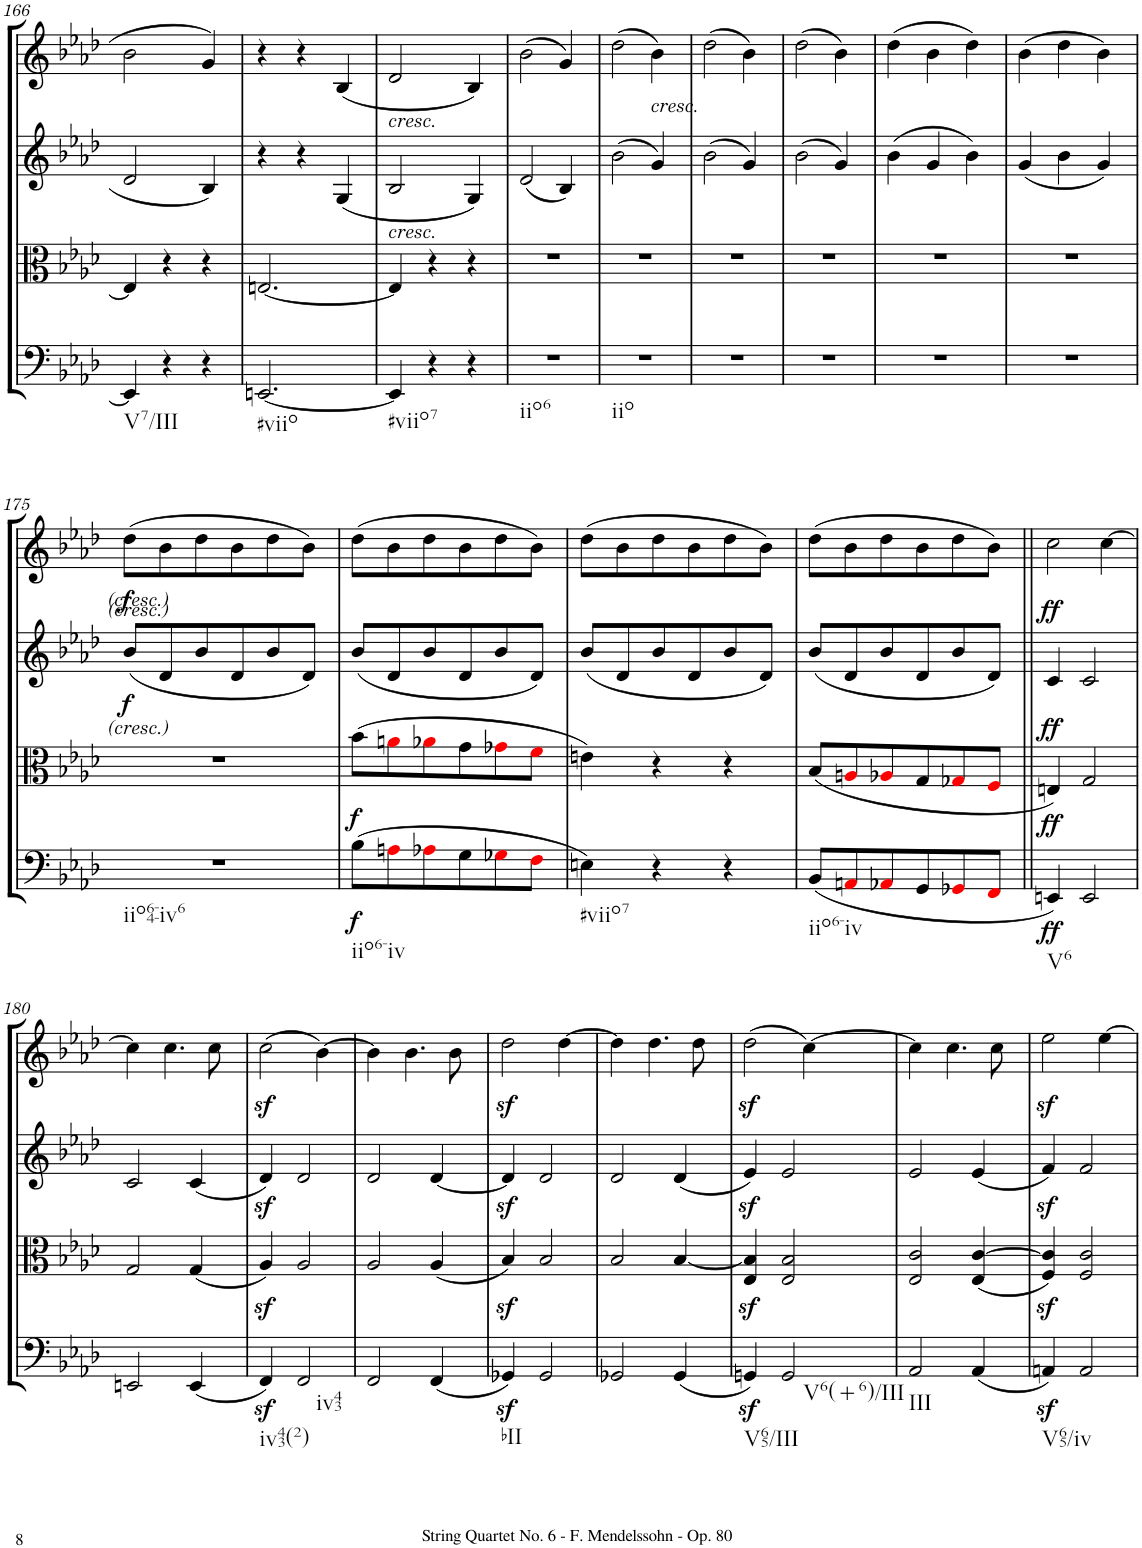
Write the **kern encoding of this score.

**kern	**dynam	**kern	**dynam	**kern	**dynam	**kern	**dynam
*part4	*part4	*part3	*part3	*part2	*part2	*part1	*part1
*staff4	*staff4	*staff3	*staff3	*staff2	*staff2	*staff1	*staff1
*I"Violoncello	*	*I"Viola	*	*I"Violino II	*	*I"Violino I	*
*I'Vc	*	*I'Vla	*	*I'Vln	*	*I'Vln	*
!!LO:PB:g=z
*clefF4	*	*clefC3	*	*clefG2	*	*clefG2	*
*k[b-e-a-d-]	*	*k[b-e-a-d-]	*	*k[b-e-a-d-]	*	*k[b-e-a-d-]	*
*M3/4	*	*M3/4	*	*M3/4	*	*M3/4	*
=166	=166	=166	=166	=166	=166	=166	=166
!LO:TX:b:t=V7/III	!	!	!	!	!	!	!
4EE-/]	.	4E-/]	.	2d-/	.	2b-\	.
4r	.	4r	.	.	.	.	.
4r	.	4r	.	4B-/	.	4g/	.
=167	=167	=167	=167	=167	=167	=167	=167
!LO:TX:b:t=#viio	!	!	!	!	!	!	!
[2.EEn/	.	[2.En/	.	4r	.	4r	.
.	.	.	.	4r	.	4r	.
.	.	.	.	(4G/	.	(4B-/	.
=168	=168	=168	=168	=168	=168	=168	=168
!	!	!	!	!	!	!LO:TX:b:i:t=cresc.	!
!	!	!	!	!LO:TX:b:i:t=cresc.	!	!	!
!LO:TX:b:t=#viio7	!	!	!	!	!	!	!
4EE/]	.	4E/]	.	2B-/	.	2d-/	.
4r	.	4r	.	.	.	.	.
4r	.	4r	.	4G/)	.	4B-/)	.
=169	=169	=169	=169	=169	=169	=169	=169
!LO:TX:b:t=iio6	!	!	!	!	!	!	!
2.r	.	2.r	.	(2d-/	.	(2b-\	.
.	.	.	.	4B-/)	.	4g/)	.
=170	=170	=170	=170	=170	=170	=170	=170
!LO:TX:b:t=iio	!	!	!	!	!	!	!
2.r	.	2.r	.	(2b-\	.	(2dd-\	.
!	!	!	!	!	!	!LO:TX:b:i:t=cresc.	!
.	.	.	.	4g/)	.	4b-\)	.
=171	=171	=171	=171	=171	=171	=171	=171
2.r	.	2.r	.	(2b-\	.	(2dd-\	.
.	.	.	.	4g/)	.	4b-\)	.
=172	=172	=172	=172	=172	=172	=172	=172
2.r	.	2.r	.	(2b-\	.	(2dd-\	.
.	.	.	.	4g/)	.	4b-\)	.
=173	=173	=173	=173	=173	=173	=173	=173
2.r	.	2.r	.	(4b-\	.	(4dd-\	.
.	.	.	.	4g/	.	4b-\	.
.	.	.	.	4b-\)	.	4dd-\)	.
=174	=174	=174	=174	=174	=174	=174	=174
2.r	.	2.r	.	(<4g/	.	(4b-\	.
.	.	.	.	4b-\	.	4dd-\	.
.	.	.	.	4g/)	.	4b-\)	.
!!LO:LB:g=z
=175	=175	=175	=175	=175	=175	=175	=175
!LO:TX:b:t=iio64-iv6	!	!	!	!	!	!	!
!	!	!	!	!	!LO:DY:b	!	!LO:DY:b
2.r	.	2.r	.	(8b-/L	f	(8dd-\L	f
.	.	.	.	8d-/	.	8b-\	.
.	.	.	.	8b-/	.	8dd-\	.
.	.	.	.	8d-/	.	8b-\	.
.	.	.	.	8b-/	.	8dd-\	.
.	.	.	.	8d-/J)	.	8b-\J)	.
=176	=176	=176	=176	=176	=176	=176	=176
!LO:TX:b:t=iio6-iv	!	!	!	!	!	!	!
!	!LO:DY:b	!	!LO:DY:b	!	!	!	!
(8B-\L	f	(8b-\L	f	(8b-/L	.	(8dd-\L	.
8Ani\	.	8ani\	.	8d-/	.	8b-\	.
8A-Xi\	.	8a-Xi\	.	8b-/	.	8dd-\	.
8G\	.	8g\	.	8d-/	.	8b-\	.
8G-Xi\	.	8g-Xi\	.	8b-/	.	8dd-\	.
8Fi\J	.	8fi\J	.	8d-/J)	.	8b-\J)	.
=177	=177	=177	=177	=177	=177	=177	=177
!LO:TX:b:t=#viio7	!	!	!	!	!	!	!
4En\)	.	4en\)	.	(8b-/L	.	(8dd-\L	.
.	.	.	.	8d-/	.	8b-\	.
4r	.	4r	.	8b-/	.	8dd-\	.
.	.	.	.	8d-/	.	8b-\	.
4r	.	4r	.	8b-/	.	8dd-\	.
.	.	.	.	8d-/J)	.	8b-\J)	.
=178	=178	=178	=178	=178	=178	=178	=178
!LO:TX:b:t=iio6-iv	!	!	!	!	!	!	!
(8BB-/L	.	(8B-/L	.	(8b-/L	.	(8dd-\L	.
8AAni/	.	8Ani/	.	8d-/	.	8b-\	.
8AA-Xi/	.	8A-Xi/	.	8b-/	.	8dd-\	.
8GG/	.	8G/	.	8d-/	.	8b-\	.
8GG-Xi/	.	8G-Xi/	.	8b-/	.	8dd-\	.
8FFi/J	.	8Fi/J	.	8d-/J)	.	8b-\J)	.
=179||	=179||	=179||	=179||	=179||	=179||	=179||	=179||
!LO:TX:b:t=V6	!	!	!	!	!	!	!
!	!LO:DY:b	!	!LO:DY:b	!	!LO:DY:b	!	!LO:DY:b
4EEn/)	ff	4En/)	ff	4c/	ff	2cc\	ff
2EE/	.	2G/	.	2c/	.	.	.
.	.	.	.	.	.	[4cc\	.
!!LO:LB:g=z
=180	=180	=180	=180	=180	=180	=180	=180
2EEn/	.	2G/	.	2c/	.	4cc\]	.
.	.	.	.	.	.	4.cc\	.
(4EE/	.	(4G/	.	(4c/	.	.	.
.	.	.	.	.	.	8cc\	.
=181	=181	=181	=181	=181	=181	=181	=181
!LO:TX:b:t=iv43(2)	!	!	!	!	!	!	!
4FFz</)	.	4A-z</)	.	4d-z</)	.	(2ccz<\	.
!LO:TX:b:t=iv43	!	!	!	!	!	!	!
2FF/	.	2A-/	.	2d-/	.	.	.
.	.	.	.	.	.	[4b-\)	.
=182	=182	=182	=182	=182	=182	=182	=182
2FF/	.	2A-/	.	2d-/	.	4b-\]	.
.	.	.	.	.	.	4.b-\	.
(4FF/	.	(4A-/	.	[4d-/	.	.	.
.	.	.	.	.	.	8b-\	.
=183	=183	=183	=183	=183	=183	=183	=183
!LO:TX:b:t=bII	!	!	!	!	!	!	!
4GG-Xz</)	.	4B-z</)	.	4d-z</]	.	2dd-z<\	.
2GG-/	.	2B-/	.	2d-/	.	.	.
.	.	.	.	.	.	[4dd-\	.
=184	=184	=184	=184	=184	=184	=184	=184
2GG-X/	.	2B-/	.	2d-/	.	4dd-\]	.
.	.	.	.	.	.	4.dd-\	.
(4GG-/	.	[4B-/	.	(4d-/	.	.	.
.	.	.	.	.	.	8dd-\	.
=185	=185	=185	=185	=185	=185	=185	=185
!LO:TX:b:t=V65/III	!	!	!	!	!	!	!
4GGnz</)	.	4E-/z< 4B-/]z<	.	4e-z</)	.	(2dd-z<\	.
!LO:TX:b:t=V6(+6)/III	!	!	!	!	!	!	!
2GG/	.	2E-/ 2B-/	.	2e-/	.	.	.
.	.	.	.	.	.	[4cc\)	.
=186	=186	=186	=186	=186	=186	=186	=186
!LO:TX:b:t=III	!	!	!	!	!	!	!
2AA-/	.	2E-/ 2c/	.	2e-/	.	4cc\]	.
.	.	.	.	.	.	4.cc\	.
(4AA-/	.	(<4E-/ [4c/	.	(4e-/	.	.	.
.	.	.	.	.	.	8cc\	.
=187	=187	=187	=187	=187	=187	=187	=187
!LO:TX:b:t=V65/iv	!	!	!	!	!	!	!
4AAnz</)	.	4F/z< 4c/]z<)	.	4fz</)	.	2ee-z<\	.
2AA/	.	2F/ 2c/	.	2f/	.	.	.
.	.	.	.	.	.	[4ee-\	.
=	=	=	=	=	=	=	=
*-	*-	*-	*-	*-	*-	*-	*-
